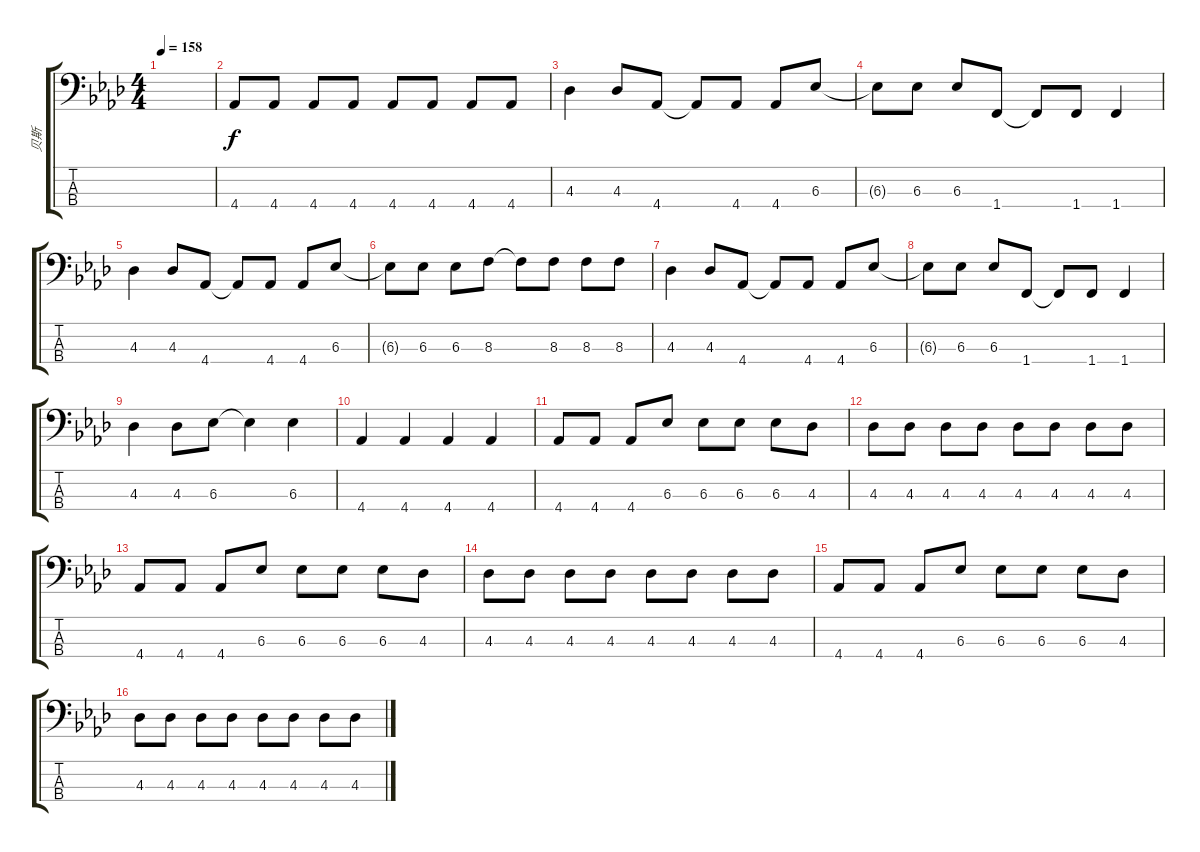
\track ("贝斯" "贝斯") {instrument electricbassfinger}
\staff {score tabs}
\tuning (G2 D2 A1 E1) {hide}
\ts (4 4)
\tempo 158
\clef f4
\ks ab
|
4.4.8 4.4.8 4.4.8 4.4.8 4.4.8 4.4.8 4.4.8 4.4.8 |
4.3.4 4.3.8 4.4.8 4.4{t}.8 4.4.8 4.4.8 6.3.8 |
6.3{t}.8 6.3.8 6.3.8 1.4.8 1.4{t}.8 1.4.8 1.4.4 |
4.3.4 4.3.8 4.4.8 4.4{t}.8 4.4.8 4.4.8 6.3.8 |
6.3{t}.8 6.3.8 6.3.8 8.3.8 8.3{t}.8 8.3.8 8.3.8 8.3.8 |
4.3.4 4.3.8 4.4.8 4.4{t}.8 4.4.8 4.4.8 6.3.8 |
6.3{t}.8 6.3.8 6.3.8 1.4.8 1.4{t}.8 1.4.8 1.4.4 |
4.3.4 4.3.8 6.3.8 6.3{t}.4 6.3.4 |
4.4.4 4.4.4 4.4.4 4.4.4 |
4.4.8 4.4.8 4.4.8 6.3.8 6.3.8 6.3.8 6.3.8 4.3.8 |
4.3.8 4.3.8 4.3.8 4.3.8 4.3.8 4.3.8 4.3.8 4.3.8 |
4.4.8 4.4.8 4.4.8 6.3.8 6.3.8{txt ""} 6.3.8 6.3.8 4.3.8 |
4.3.8 4.3.8 4.3.8 4.3.8 4.3.8 4.3.8 4.3.8 4.3.8 |
4.4.8 4.4.8 4.4.8 6.3.8 6.3.8 6.3.8 6.3.8 4.3.8 |
4.3.8 4.3.8 4.3.8 4.3.8 4.3.8 4.3.8 4.3.8 4.3.8
